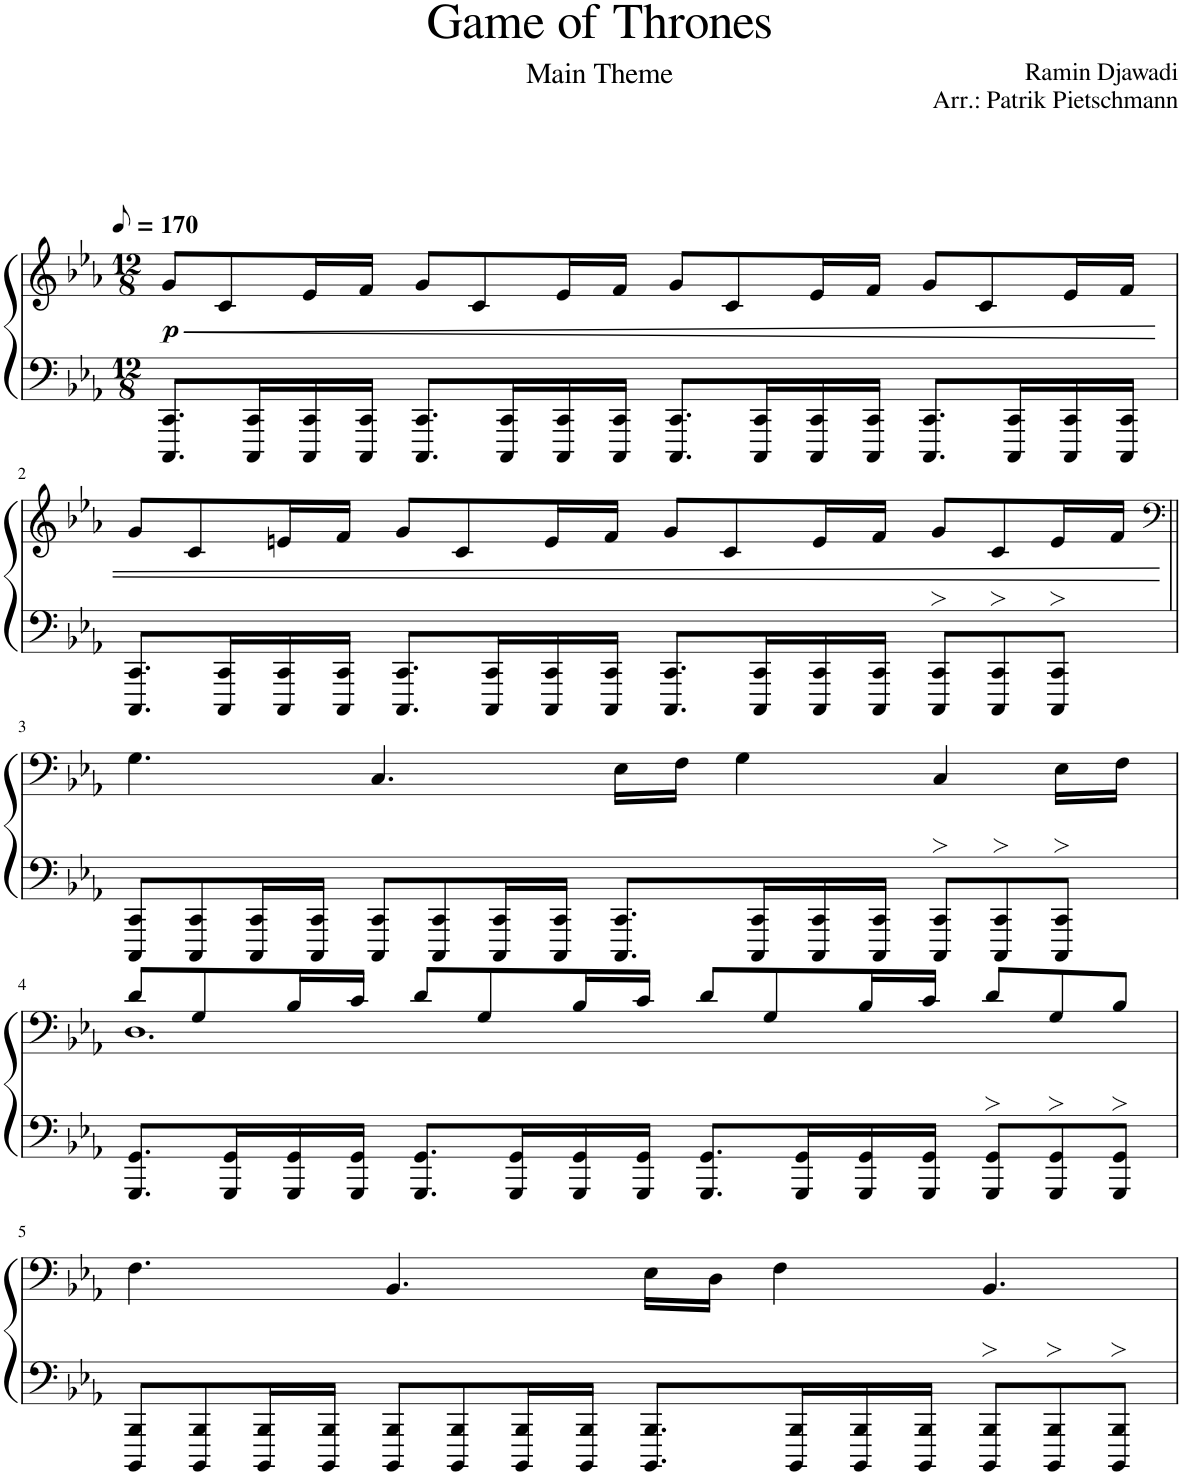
**kern	**kern	**dynam
*part1	*part1	*part1
*staff2	*staff1	*staff1/2
*I"Piano	*	*
*I'Pno.	*	*
*clefF4	*clefG2	*
*k[b-e-a-]	*k[b-e-a-]	*
*M12/8	*M12/8	*
*MM85	*MM85	*
=1	=1	=1
!	!	!LO:HP:b
!	!	!LO:DY:n=1:b
8.CCC/ 8.CC/L	8g/L	< p
.	8c/	.
16CCC/ 16CC/L	.	.
16CCC/ 16CC/	16e-/L	.
16CCC/ 16CC/JJ	16f/JJ	.
8.CCC/ 8.CC/L	8g/L	.
.	8c/	.
16CCC/ 16CC/L	.	.
16CCC/ 16CC/	16e-/L	.
16CCC/ 16CC/JJ	16f/JJ	.
8.CCC/ 8.CC/L	8g/L	.
.	8c/	.
16CCC/ 16CC/L	.	.
16CCC/ 16CC/	16e-/L	.
16CCC/ 16CC/JJ	16f/JJ	.
8.CCC/ 8.CC/L	8g/L	.
.	8c/	.
16CCC/ 16CC/L	.	.
16CCC/ 16CC/	16e-/L	.
16CCC/ 16CC/JJ	16f/JJ	.
!!LO:LB:g=z
=2	=2	=2
8.CCC/ 8.CC/L	8g/L	.
.	8c/	.
16CCC/ 16CC/L	.	.
16CCC/ 16CC/	16en/L	.
16CCC/ 16CC/JJ	16f/JJ	.
8.CCC/ 8.CC/L	8g/L	.
.	8c/	.
16CCC/ 16CC/L	.	.
16CCC/ 16CC/	16e/L	.
16CCC/ 16CC/JJ	16f/JJ	.
8.CCC/ 8.CC/L	8g/L	.
.	8c/	.
16CCC/ 16CC/L	.	.
16CCC/ 16CC/	16e/L	.
16CCC/ 16CC/JJ	16f/JJ	.
8CCC/> 8CC/>L	8g/L	.
8CCC/> 8CC/>	8c/	.
8CCC/> 8CC/>J	16e/L	.
.	16f/JJ	.
.	.	[
!!LO:LB:g=z
=3||	=3||	=3||
*	*clefF4	*
8CCC/ 8CC/L	4.G\	.
8CCC/ 8CC/	.	.
16CCC/ 16CC/L	.	.
16CCC/ 16CC/JJ	.	.
8CCC/ 8CC/L	4.C/	.
8CCC/ 8CC/	.	.
16CCC/ 16CC/L	.	.
16CCC/ 16CC/JJ	.	.
8.CCC/ 8.CC/L	16E-\LL	.
.	16F\JJ	.
.	4G\	.
16CCC/ 16CC/L	.	.
16CCC/ 16CC/	.	.
16CCC/ 16CC/JJ	.	.
8CCC/> 8CC/>L	4C/	.
8CCC/> 8CC/>	.	.
8CCC/> 8CC/>J	16E-\LL	.
.	16F\JJ	.
!!LO:LB:g=z
=4	=4	=4
*	*^	*
8.GGG/ 8.GG/L	8d/L	1.D	.
.	8G/	.	.
16GGG/ 16GG/L	.	.	.
16GGG/ 16GG/	16B-/L	.	.
16GGG/ 16GG/JJ	16c/JJ	.	.
8.GGG/ 8.GG/L	8d/L	.	.
.	8G/	.	.
16GGG/ 16GG/L	.	.	.
16GGG/ 16GG/	16B-/L	.	.
16GGG/ 16GG/JJ	16c/JJ	.	.
8.GGG/ 8.GG/L	8d/L	.	.
.	8G/	.	.
16GGG/ 16GG/L	.	.	.
16GGG/ 16GG/	16B-/L	.	.
16GGG/ 16GG/JJ	16c/JJ	.	.
8GGG/> 8GG/>L	8d/L	.	.
8GGG/> 8GG/>	8G/	.	.
8GGG/> 8GG/>J	8B-/J	.	.
*	*v	*v	*
!!LO:LB:g=z
=5	=5	=5
8BBBB-/ 8BBB-/L	4.F\	.
8BBBB-/ 8BBB-/	.	.
16BBBB-/ 16BBB-/L	.	.
16BBBB-/ 16BBB-/JJ	.	.
8BBBB-/ 8BBB-/L	4.BB-/	.
8BBBB-/ 8BBB-/	.	.
16BBBB-/ 16BBB-/L	.	.
16BBBB-/ 16BBB-/JJ	.	.
8.BBBB-/ 8.BBB-/L	16E-\LL	.
.	16D\JJ	.
.	4F\	.
16BBBB-/ 16BBB-/L	.	.
16BBBB-/ 16BBB-/	.	.
16BBBB-/ 16BBB-/JJ	.	.
8BBBB-/> 8BBB-/>L	4.BB-/	.
8BBBB-/> 8BBB-/>	.	.
8BBBB-/> 8BBB-/>J	.	.
=	=	=
*-	*-	*-
